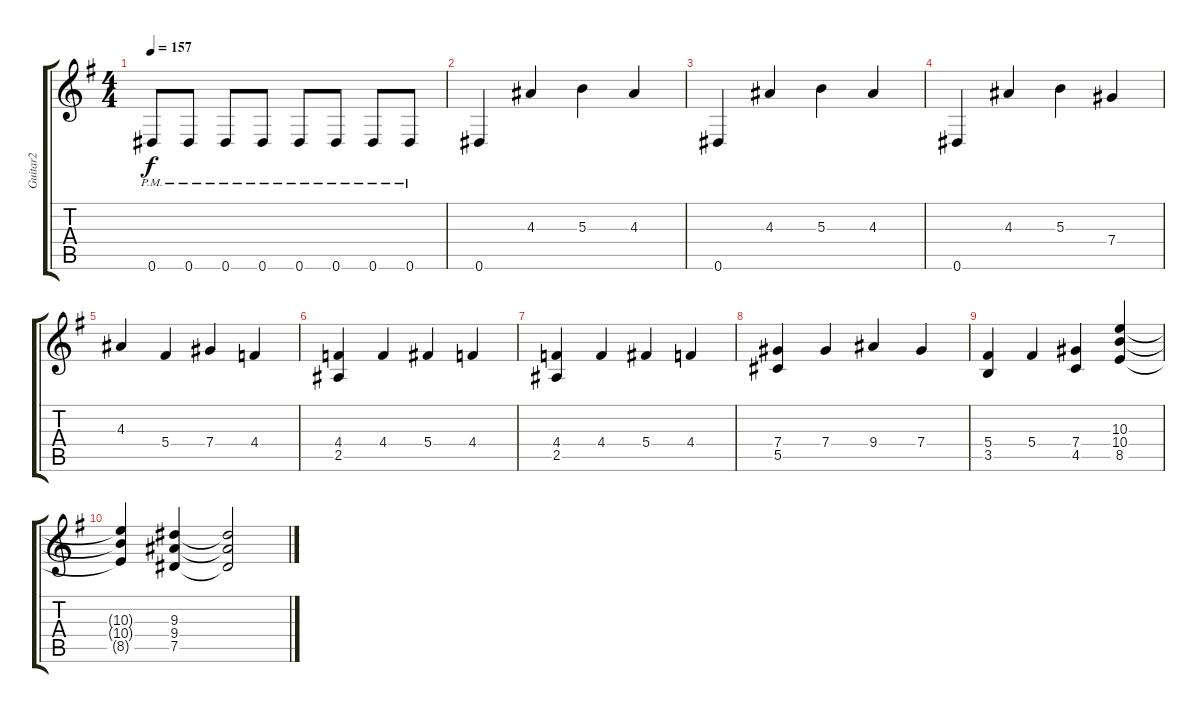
\track ("Guitar2" "Guitar2") {instrument distortionguitar}
\staff {score tabs}
\tuning (Eb4 Bb3 Gb3 Db3 Ab2 Eb2) {hide}
\ts (4 4)
\tempo 157
\clef g2
\ks eminor
0.6{pm}.8{dy f} 0.6{pm}.8 0.6{pm}.8 0.6{pm}.8 0.6{pm}.8 0.6{pm}.8 0.6{pm}.8 0.6{pm}.8 |
0.6.4 4.3.4 5.3.4 4.3.4 |
0.6.4 4.3.4 5.3.4 4.3.4 |
0.6.4 4.3.4 5.3.4 7.4.4 |
4.3.4 5.4.4 7.4.4 4.4.4 |
(4.4 2.5).4 4.4.4 5.4.4 4.4.4 |
(4.4 2.5).4 4.4.4 5.4.4 4.4.4 |
(7.4 5.5).4 7.4.4 9.4.4 7.4.4 |
(5.4 3.5).4 5.4.4 (7.4 4.5).4 (10.3 10.4 8.5).4 |
(10.3{t} 10.4{t} 8.5{t}).4 (9.3 9.4 7.5).4 (9.3{t} 9.4{t} 7.5{t}).2
